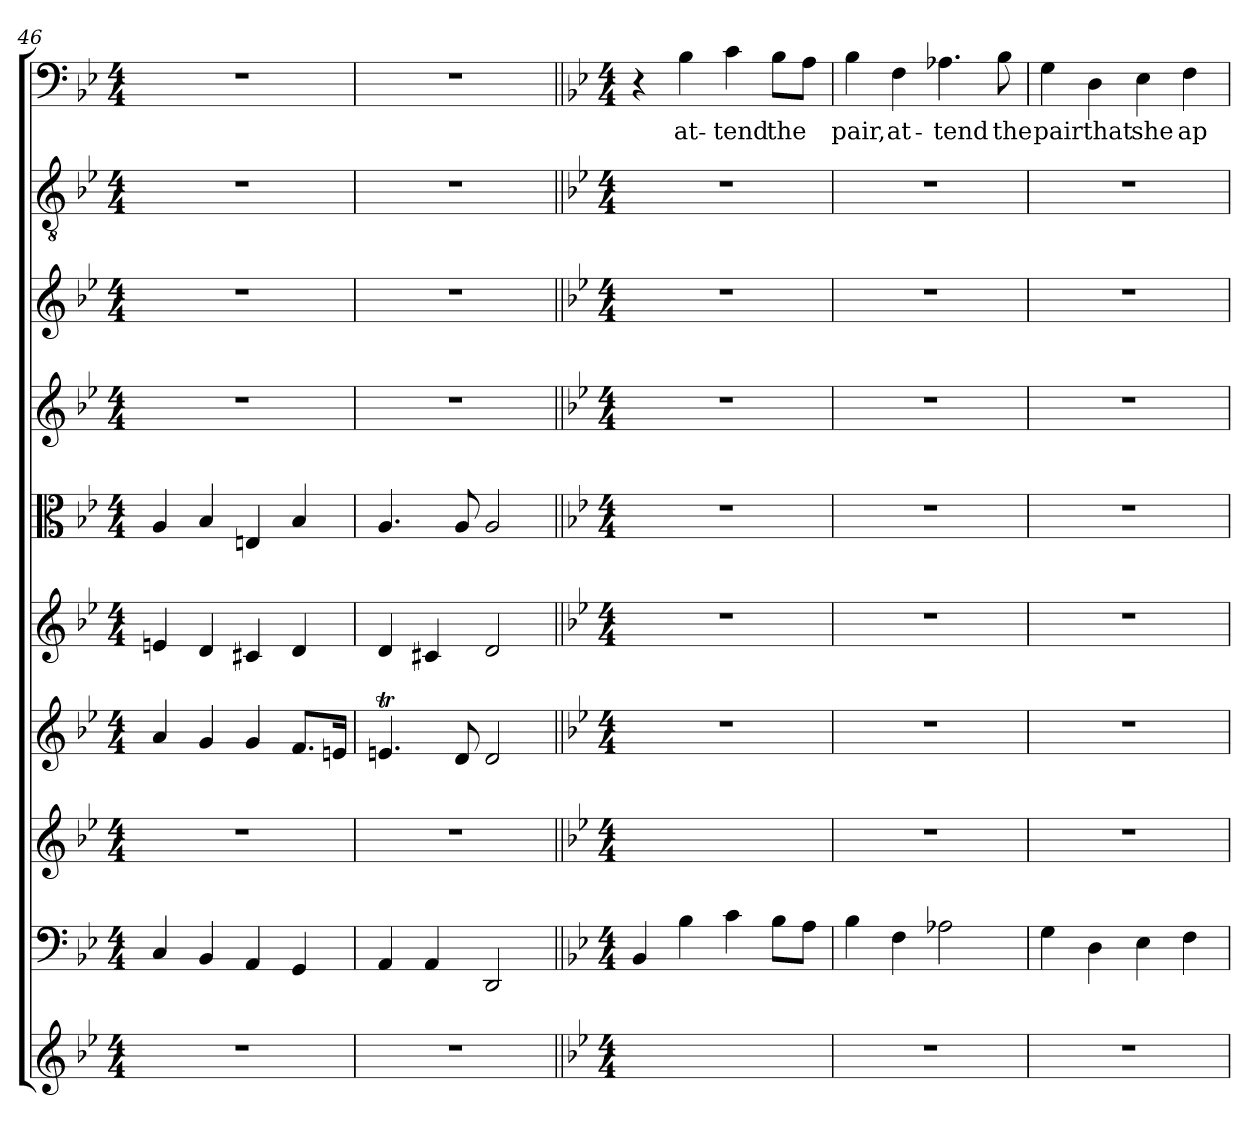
**kern	**kern	**kern	**kern	**kern	**kern	**kern	**kern	**kern	**kern	**text
*part10	*part9	*part8	*part7	*part6	*part5	*part4	*part3	*part2	*part1	*part1
*staff10	*staff9	*staff8	*staff7	*staff6	*staff5	*staff4	*staff3	*staff2	*staff1	*staff1
*clefG2	*clefF4	*clefG2	*clefG2	*clefG2	*clefC3	*clefG2	*clefG2	*clefGv2	*clefF4	*
*k[b-e-]	*k[b-e-]	*k[b-e-]	*k[b-e-]	*k[b-e-]	*k[b-e-]	*k[b-e-]	*k[b-e-]	*k[b-e-]	*k[b-e-]	*
*B-:	*B-:	*B-:	*B-:	*B-:	*B-:	*B-:	*B-:	*B-:	*B-:	*
*M4/4	*M4/4	*M4/4	*M4/4	*M4/4	*M4/4	*M4/4	*M4/4	*M4/4	*M4/4	*
=46	=46	=46	=46	=46	=46	=46	=46	=46	=46	=46
1r	4C/	1r	4a/	4en/	4A/	1r	1r	1r	1r	.
.	4BB-/	.	4g/	4d/	4B-/	.	.	.	.	.
.	4AA/	.	4g/	4c#X/	4En/	.	.	.	.	.
.	4GG/	.	8.f/L	4d/	4B-/	.	.	.	.	.
.	.	.	16en/Jk	.	.	.	.	.	.	.
=47	=47	=47	=47	=47	=47	=47	=47	=47	=47	=47
1r	4AA/	1r	4.ent/	4d/	4.A/	1r	1r	1r	1r	.
.	4AA/	.	.	4c#X/	.	.	.	.	.	.
.	.	.	8d/	.	8A/	.	.	.	.	.
.	2DD/	.	2d/	2d/	2A/	.	.	.	.	.
=48||	=48||	=48||	=48||	=48||	=48||	=48||	=48||	=48||	=48||	=48||
*k[b-e-]	*k[b-e-]	*k[b-e-]	*k[b-e-]	*k[b-e-]	*k[b-e-]	*k[b-e-]	*k[b-e-]	*k[b-e-]	*k[b-e-]	*
*B-:	*B-:	*B-:	*B-:	*B-:	*B-:	*B-:	*B-:	*B-:	*B-:	*
*M4/4	*M4/4	*M4/4	*M4/4	*M4/4	*M4/4	*M4/4	*M4/4	*M4/4	*M4/4	*
2ryy	4BB-/	2ryy	1r	1r	1r	1r	1r	1r	4r	.
.	4B-\	.	.	.	.	.	.	.	4B-\	at-
2ryy	4c\	2ryy	.	.	.	.	.	.	4c\	-tend
.	8B-\L	.	.	.	.	.	.	.	8B-\L	the
.	8A\J	.	.	.	.	.	.	.	8A\J	.
=49	=49	=49	=49	=49	=49	=49	=49	=49	=49	=49
1r	4B-\	1r	1r	1r	1r	1r	1r	1r	4B-\	pair,
.	4F\	.	.	.	.	.	.	.	4F\	at-
.	2A-X\	.	.	.	.	.	.	.	4.A-X\	-tend
.	.	.	.	.	.	.	.	.	8B-\	the
=50	=50	=50	=50	=50	=50	=50	=50	=50	=50	=50
1r	4G\	1r	1r	1r	1r	1r	1r	1r	4G\	pair
.	4D\	.	.	.	.	.	.	.	4D\	that
.	4E-\	.	.	.	.	.	.	.	4E-\	she
.	4F\	.	.	.	.	.	.	.	4F\	ap-
=	=	=	=	=	=	=	=	=	=	=
*-	*-	*-	*-	*-	*-	*-	*-	*-	*-	*-
